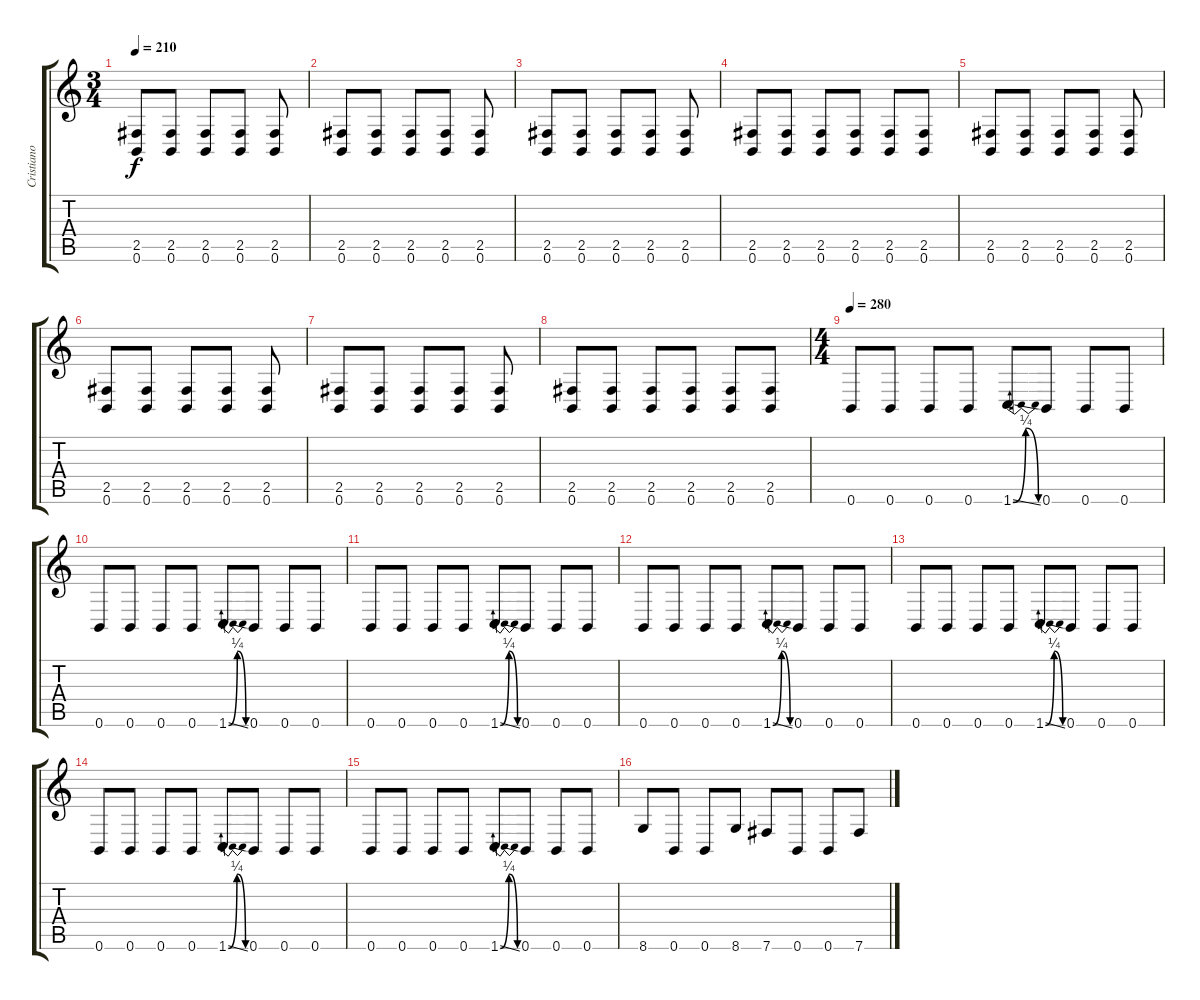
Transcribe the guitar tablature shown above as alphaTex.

\track ("Cristiano Trionfera" "Cristiano ") {instrument distortionguitar}
\staff {score tabs}
\tuning (B3 Gb3 D3 A2 E2 B1) {hide}
\ts (3 4)
\tempo 210
\clef g2
\ks c
(2.5 0.6).8{dy f} (2.5 0.6).8 (2.5 0.6).8 (2.5 0.6).8 (2.5 0.6).8 |
(2.5 0.6).8 (2.5 0.6).8 (2.5 0.6).8 (2.5 0.6).8 (2.5 0.6).8 |
(2.5 0.6).8 (2.5 0.6).8 (2.5 0.6).8 (2.5 0.6).8 (2.5 0.6).8 |
(2.5 0.6).8 (2.5 0.6).8 (2.5 0.6).8 (2.5 0.6).8 (2.5 0.6).8 (2.5 0.6).8 |
(2.5 0.6).8 (2.5 0.6).8 (2.5 0.6).8 (2.5 0.6).8 (2.5 0.6).8 |
(2.5 0.6).8 (2.5 0.6).8 (2.5 0.6).8 (2.5 0.6).8 (2.5 0.6).8 |
(2.5 0.6).8 (2.5 0.6).8 (2.5 0.6).8 (2.5 0.6).8 (2.5 0.6).8 |
(2.5 0.6).8 (2.5 0.6).8 (2.5 0.6).8 (2.5 0.6).8 (2.5 0.6).8 (2.5 0.6).8 |
\ts (4 4)
\tempo 285
\tempo 280
0.6.8 0.6.8 0.6.8 0.6.8 1.6{be (bendrelease 0 0 15 1 15 1 60 0) ss}.8 0.6.8 0.6.8 0.6.8 |
0.6.8 0.6.8 0.6.8 0.6.8 1.6{be (bendrelease 0 0 15 1 15 1 60 0) ss}.8 0.6.8 0.6.8 0.6.8 |
0.6.8 0.6.8 0.6.8 0.6.8 1.6{be (bendrelease 0 0 15 1 15 1 60 0) ss}.8 0.6.8 0.6.8 0.6.8 |
0.6.8 0.6.8 0.6.8 0.6.8 1.6{be (bendrelease 0 0 15 1 15 1 60 0) ss}.8 0.6.8 0.6.8 0.6.8 |
0.6.8 0.6.8 0.6.8 0.6.8 1.6{be (bendrelease 0 0 15 1 15 1 60 0) ss}.8 0.6.8 0.6.8 0.6.8 |
0.6.8 0.6.8 0.6.8 0.6.8 1.6{be (bendrelease 0 0 15 1 15 1 60 0) ss}.8 0.6.8 0.6.8 0.6.8 |
0.6.8 0.6.8 0.6.8 0.6.8 1.6{be (bendrelease 0 0 15 1 15 1 60 0) ss}.8 0.6.8 0.6.8 0.6.8 |
8.6.8 0.6.8 0.6.8 8.6.8 7.6.8 0.6.8 0.6.8 7.6.8
